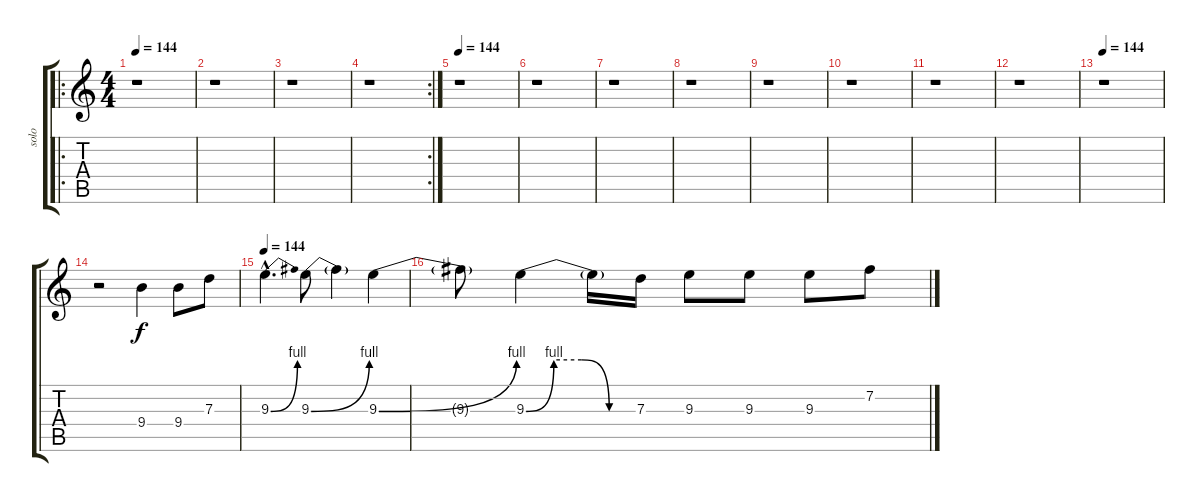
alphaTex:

\track ("solo" "solo") {instrument overdrivenguitar}
\staff {score tabs}
\tuning (E4 B3 G3 D3 A2 E2) {hide}
\ro
\ts (4 4)
\tempo 144
\clef g2
\ks c
r.1{dy f} |
r.1 |
r.1 |
\rc 2
r.1 |
\tempo 144
r.1 |
r.1 |
r.1 |
r.1 |
r.1 |
r.1 |
r.1 |
r.1 |
\tempo 144
r.1 |
r.2 9.4.4 9.4.8 7.3.8 |
\tempo 144
9.3{be (bend 0 0 60 4) hac}.4{d} 9.3{be (bend 0 0 60 4)}.8 9.3{t}.4 9.3{be (bend 0 0 60 4)}.4 |
9.3{t}.8 9.3{be (custom 0 0 15 4 30 4 45 0 60 0)}.4 9.3{t}.16 7.3.16 9.3.8 9.3.8 9.3.8 7.2.8
